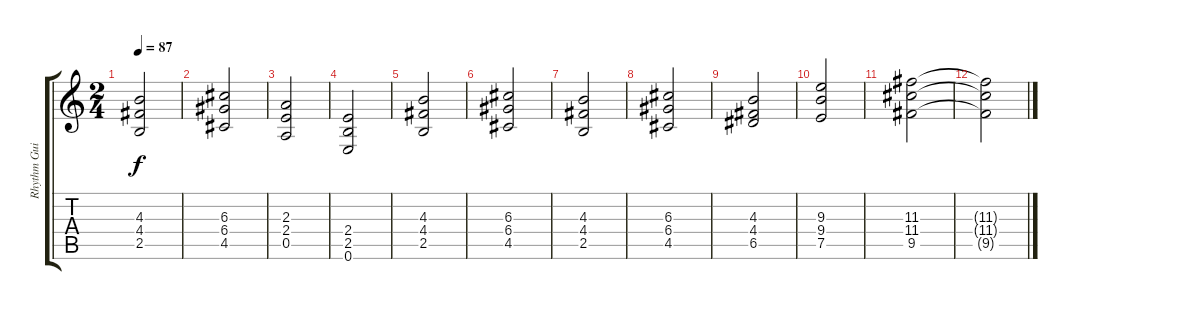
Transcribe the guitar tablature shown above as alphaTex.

\track ("Rhythm Guitar " "Rhythm Gui") {instrument distortionguitar}
\staff {score tabs}
\tuning (E4 B3 G3 D3 A2 E2) {hide}
\ts (2 4)
\tempo 87
\clef g2
\ks c
(4.3 4.4 2.5).2{dy f} |
(6.3 6.4 4.5).2 |
(2.3 2.4 0.5).2 |
(2.4 2.5 0.6).2 |
(4.3 4.4 2.5).2 |
(6.3 6.4 4.5).2 |
(4.3 4.4 2.5).2 |
(6.3 6.4 4.5).2 |
(4.3 4.4 6.5).2 |
(9.3 9.4 7.5).2 |
(11.3 11.4 9.5).2 |
(11.3{t} 11.4{t} 9.5{t}).2
